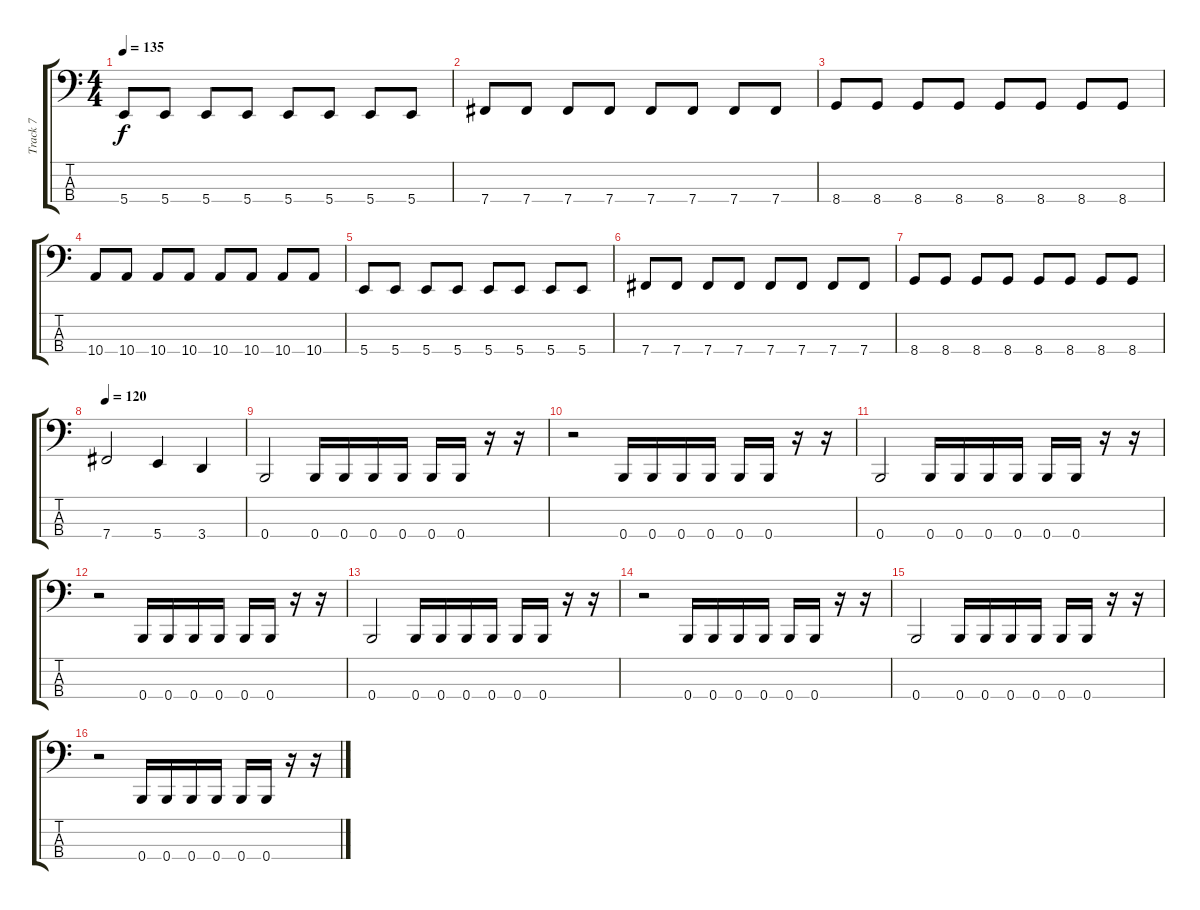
\track ("Track 7" "Track 7") {instrument electricbasspick}
\staff {score tabs}
\tuning (E2 B1 Gb1 B0) {hide}
\ts (4 4)
\tempo 135
\clef f4
\ks c
5.4.8{dy f} 5.4.8 5.4.8 5.4.8 5.4.8 5.4.8 5.4.8 5.4.8 |
7.4.8 7.4.8 7.4.8 7.4.8 7.4.8 7.4.8 7.4.8 7.4.8 |
8.4.8 8.4.8 8.4.8 8.4.8 8.4.8 8.4.8 8.4.8 8.4.8 |
10.4.8 10.4.8 10.4.8 10.4.8 10.4.8 10.4.8 10.4.8 10.4.8 |
5.4.8 5.4.8 5.4.8 5.4.8 5.4.8 5.4.8 5.4.8 5.4.8 |
7.4.8 7.4.8 7.4.8 7.4.8 7.4.8 7.4.8 7.4.8 7.4.8 |
8.4.8 8.4.8 8.4.8 8.4.8 8.4.8 8.4.8 8.4.8 8.4.8 |
\tempo 120
7.4.2 5.4.4 3.4.4 |
0.4.2 0.4.16 0.4.16 0.4.16 0.4.16 0.4.16 0.4.16 r.16 r.16 |
r.2 0.4.16 0.4.16 0.4.16 0.4.16 0.4.16 0.4.16 r.16 r.16 |
0.4.2 0.4.16 0.4.16 0.4.16 0.4.16 0.4.16 0.4.16 r.16 r.16 |
r.2 0.4.16 0.4.16 0.4.16 0.4.16 0.4.16 0.4.16 r.16 r.16 |
0.4.2 0.4.16 0.4.16 0.4.16 0.4.16 0.4.16 0.4.16 r.16 r.16 |
r.2 0.4.16 0.4.16 0.4.16 0.4.16 0.4.16 0.4.16 r.16 r.16 |
0.4.2 0.4.16 0.4.16 0.4.16 0.4.16 0.4.16 0.4.16 r.16 r.16 |
r.2 0.4.16 0.4.16 0.4.16 0.4.16 0.4.16 0.4.16 r.16 r.16
